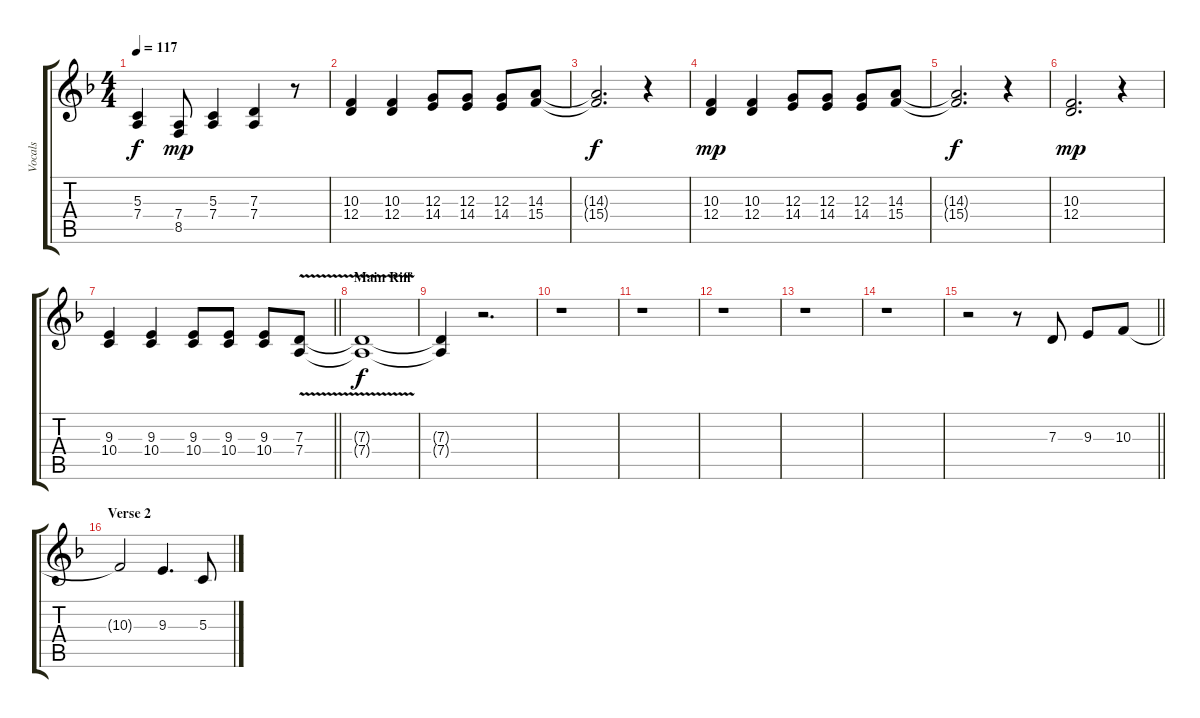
\track ("Vocals" "Vocals") {instrument lead6voice}
\staff {score tabs}
\tuning (E4 B3 G3 D3 A2 E2) {hide}
\ts (4 4)
\tempo 117
\clef g2
\ks dminor
(5.3{t} 7.4{t}).4{dy f} (7.4 8.5).8{dy mp} (5.3 7.4).4 (7.3 7.4).4 r.8 |
(10.3 12.4).4 (10.3 12.4).4 (12.3 14.4).8 (12.3 14.4).8 (12.3 14.4).8 (14.3 15.4).8 |
(14.3{t} 15.4{t}).2{d dy f} r.4 |
(10.3 12.4).4{dy mp} (10.3 12.4).4 (12.3 14.4).8 (12.3 14.4).8 (12.3 14.4).8 (14.3 15.4).8 |
(14.3{t} 15.4{t}).2{d dy f} r.4 |
(10.3 12.4).2{d dy mp} r.4 |
\barLineRight lightlight
(9.3 10.4).4 (9.3 10.4).4 (9.3 10.4).8 (9.3 10.4).8 (9.3 10.4).8 (7.3{v} 7.4).8 |
\section ("" "Main Riff")
(7.3{t} 7.4{t}).1{dy f} |
(7.3{t} 7.4{t}).4 r.2{d} |
r.1 |
r.1 |
r.1 |
r.1 |
r.1 |
\barLineRight lightlight
r.2 r.8 7.3.8 9.3.8 10.3.8 |
\section ("" "Verse 2")
10.3{t}.2 9.3.4{d} 5.3.8
